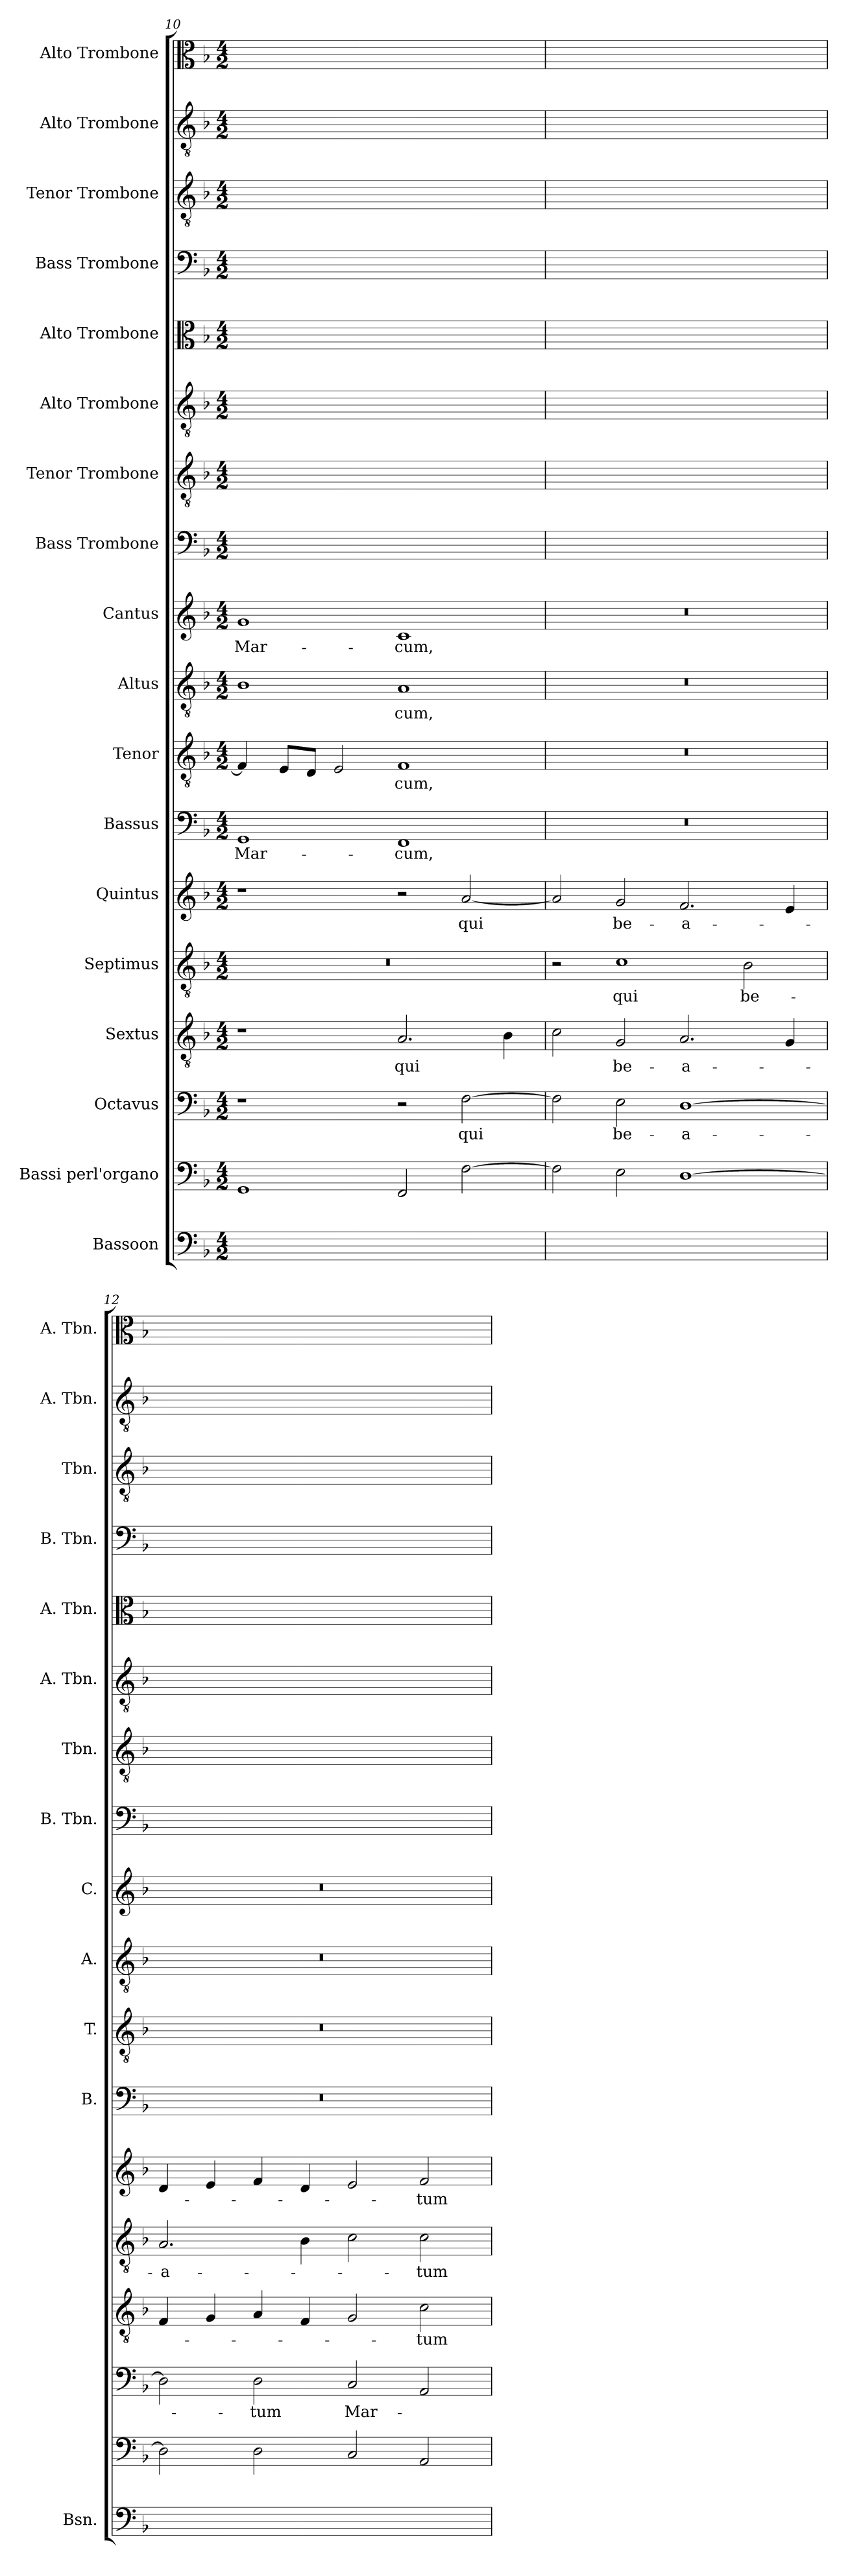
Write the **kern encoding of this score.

**kern	**kern	**kern	**text	**kern	**text	**kern	**text	**kern	**text	**kern	**text	**kern	**text	**kern	**text	**kern	**text	**kern	**text	**kern	**text	**kern	**text	**kern	**text	**kern	**text	**kern	**text	**kern	**text	**kern	**text
*part18	*part17	*part16	*part16	*part15	*part15	*part14	*part14	*part13	*part13	*part12	*part12	*part11	*part11	*part10	*part10	*part9	*part9	*part8	*part8	*part7	*part7	*part6	*part6	*part5	*part5	*part4	*part4	*part3	*part3	*part2	*part2	*part1	*part1
*staff18	*staff17	*staff16	*staff16	*staff15	*staff15	*staff14	*staff14	*staff13	*staff13	*staff12	*staff12	*staff11	*staff11	*staff10	*staff10	*staff9	*staff9	*staff8	*staff8	*staff7	*staff7	*staff6	*staff6	*staff5	*staff5	*staff4	*staff4	*staff3	*staff3	*staff2	*staff2	*staff1	*staff1
*I"Bassoon	*I"Bassi perl'organo	*I"Octavus	*	*I"Sextus	*	*I"Septimus	*	*I"Quintus	*	*I"Bassus	*	*I"Tenor	*	*I"Altus	*	*I"Cantus	*	*I"Bass Trombone	*	*I"Tenor Trombone	*	*I"Alto Trombone	*	*I"Alto Trombone	*	*I"Bass Trombone	*	*I"Tenor Trombone	*	*I"Alto Trombone	*	*I"Alto Trombone	*
*I'Bsn.	*	*	*	*	*	*	*	*	*	*I'B.	*	*I'T.	*	*I'A.	*	*I'C.	*	*I'B. Tbn.	*	*I'Tbn.	*	*I'A. Tbn.	*	*I'A. Tbn.	*	*I'B. Tbn.	*	*I'Tbn.	*	*I'A. Tbn.	*	*I'A. Tbn.	*
*clefF4	*clefF4	*clefF4	*	*clefGv2	*	*clefGv2	*	*clefG2	*	*clefF4	*	*clefGv2	*	*clefGv2	*	*clefG2	*	*clefF4	*	*clefGv2	*	*clefGv2	*	*clefC3	*	*clefF4	*	*clefGv2	*	*clefGv2	*	*clefC3	*
*	*	*	*	*ITrd7c12	*	*ITrd7c12	*	*	*	*	*	*ITrd7c12	*	*ITrd7c12	*	*	*	*	*	*	*	*	*	*	*	*	*	*	*	*	*	*	*
*k[b-]	*k[b-]	*k[b-]	*	*k[b-]	*	*k[b-]	*	*k[b-]	*	*k[b-]	*	*k[b-]	*	*k[b-]	*	*k[b-]	*	*k[b-]	*	*k[b-]	*	*k[b-]	*	*k[b-]	*	*k[b-]	*	*k[b-]	*	*k[b-]	*	*k[b-]	*
*d:	*d:	*d:	*	*d:	*	*d:	*	*d:	*	*d:	*	*d:	*	*d:	*	*d:	*	*d:	*	*d:	*	*d:	*	*d:	*	*d:	*	*d:	*	*d:	*	*d:	*
*M4/2	*M4/2	*M4/2	*	*M4/2	*	*M4/2	*	*M4/2	*	*M4/2	*	*M4/2	*	*M4/2	*	*M4/2	*	*M4/2	*	*M4/2	*	*M4/2	*	*M4/2	*	*M4/2	*	*M4/2	*	*M4/2	*	*M4/2	*
=10	=10	=10	=10	=10	=10	=10	=10	=10	=10	=10	=10	=10	=10	=10	=10	=10	=10	=10	=10	=10	=10	=10	=10	=10	=10	=10	=10	=10	=10	=10	=10	=10	=10
!	!	!	!	!	!	!LO:N:vis=1	!	!	!	!	!LO:LY:b	!	!	!	!	!	!LO:LY:b	!	!	!	!	!	!	!	!	!	!	!	!	!	!	!	!
1GGyy	1GG	1r	.	1r	.	0r	.	1r	.	1GG	Mar-	4FF/]	.	1BB-	.	1g	Mar-	1ryy	.	1ryy	.	0ryy	.	1ryy	.	1GGyy	Mar-	4FF/yy]	.	1BB-yy	.	1gyy	Mar-
.	.	.	.	.	.	.	.	.	.	.	.	8EE/L	.	.	.	.	.	.	.	.	.	.	.	.	.	.	.	8EE/Lyy	.	.	.	.	.
.	.	.	.	.	.	.	.	.	.	.	.	8DD/J	.	.	.	.	.	.	.	.	.	.	.	.	.	.	.	8DD/Jyy	.	.	.	.	.
.	.	.	.	.	.	.	.	.	.	.	.	2EE/	.	.	.	.	.	.	.	.	.	.	.	.	.	.	.	2EE/yy	.	.	.	.	.
!	!	!	!	!	!LO:LY:b	!	!	!	!	!	!LO:LY:b	!	!LO:LY:b	!	!LO:LY:b	!	!LO:LY:b	!	!	!	!	!	!	!	!	!	!	!	!	!	!	!	!
2FF/yy	2FF/	2r	.	2.AA/	qui	.	.	2r	.	1FF	-cum,	1FF	-cum,	1AA	-cum,	1c	-cum,	2ryy	.	2.AA/yy	qui	.	.	2ryy	.	1FFyy	-cum,	1FFyy	-cum,	1AAyy	-cum,	1cyy	-cum,
!	!	!	!LO:LY:b	!	!	!	!	!	!LO:LY:b	!	!	!	!	!	!	!	!	!	!	!	!	!	!	!	!	!	!	!	!	!	!	!	!
[>2F\yy	[>2F\	[>2F\	qui	.	.	.	.	[<2a/	qui	.	.	.	.	.	.	.	.	[>2F\yy	qui	.	.	.	.	[>2a\yy	qui	.	.	.	.	.	.	.	.
.	.	.	.	4BB-\	.	.	.	.	.	.	.	.	.	.	.	.	.	.	.	4BB-/yy	.	.	.	.	.	.	.	.	.	.	.	.	.
=11	=11	=11	=11	=11	=11	=11	=11	=11	=11	=11	=11	=11	=11	=11	=11	=11	=11	=11	=11	=11	=11	=11	=11	=11	=11	=11	=11	=11	=11	=11	=11	=11	=11
!	!	!	!	!	!	!	!	!	!	!LO:N:vis=1	!	!LO:N:vis=1	!	!LO:N:vis=1	!	!LO:N:vis=1	!	!	!	!	!	!	!	!	!	!	!	!	!	!	!	!	!
2F\yy]	2F\]	2F\]	.	2C\	.	2r	.	2a/]	.	0r	.	0r	.	0r	.	0r	.	2F\yy]	.	2C/yy	.	2ryy	.	2a\yy]	.	0ryy	.	0ryy	.	0ryy	.	0ryy	.
!	!	!	!LO:LY:b	!	!LO:LY:b	!	!LO:LY:b	!	!LO:LY:b	!	!	!	!	!	!	!	!	!	!	!	!	!	!	!	!	!	!	!	!	!	!	!	!
2E\yy	2E\	2E\	be-	2GG/	be-	1C	qui	2g/	be-	.	.	.	.	.	.	.	.	2E\yy	be-	2GG/yy	be-	1Cyy	qui	2g\yy	be-	.	.	.	.	.	.	.	.
!	!	!	!LO:LY:b	!	!LO:LY:b	!	!	!	!LO:LY:b	!	!	!	!	!	!	!	!	!	!	!	!	!	!	!	!	!	!	!	!	!	!	!	!
[>1Dyy	[>1D	[>1D	-a-	2.AA/	-a-	.	.	2.f/	-a-	.	.	.	.	.	.	.	.	[>1Dyy	-a-	2.AA/yy	-a-	.	.	2.f\yy	-a-	.	.	.	.	.	.	.	.
!	!	!	!	!	!	!	!LO:LY:b	!	!	!	!	!	!	!	!	!	!	!	!	!	!	!	!	!	!	!	!	!	!	!	!	!	!
.	.	.	.	.	.	2BB-\	be-	.	.	.	.	.	.	.	.	.	.	.	.	.	.	2BB-/yy	be-	.	.	.	.	.	.	.	.	.	.
.	.	.	.	4GG/	.	.	.	4e/	.	.	.	.	.	.	.	.	.	.	.	4GG/yy	.	.	.	4e\yy	.	.	.	.	.	.	.	.	.
=12	=12	=12	=12	=12	=12	=12	=12	=12	=12	=12	=12	=12	=12	=12	=12	=12	=12	=12	=12	=12	=12	=12	=12	=12	=12	=12	=12	=12	=12	=12	=12	=12	=12
!	!	!	!	!	!	!	!LO:LY:b	!	!	!LO:N:vis=1	!	!LO:N:vis=1	!	!LO:N:vis=1	!	!LO:N:vis=1	!	!	!	!	!	!	!	!	!	!	!	!	!	!	!	!	!
2D\yy]	2D\]	2D\]	.	4FF/	.	2.AA/	-a-	4d/	.	0r	.	0r	.	0r	.	0r	.	2D\yy]	.	4FF/yy	.	2.AA/yy	-a-	4d\yy	.	0ryy	.	0ryy	.	0ryy	.	0ryy	.
.	.	.	.	4GG/	.	.	.	4e/	.	.	.	.	.	.	.	.	.	.	.	4GG/yy	.	.	.	4e\yy	.	.	.	.	.	.	.	.	.
!	!	!	!LO:LY:b	!	!	!	!	!	!	!	!	!	!	!	!	!	!	!	!	!	!	!	!	!	!	!	!	!	!	!	!	!	!
2D\yy	2D\	2D\	-tum	4AA/	.	.	.	4f/	.	.	.	.	.	.	.	.	.	2D\yy	-tum	4AA/yy	.	.	.	4f\yy	.	.	.	.	.	.	.	.	.
.	.	.	.	4FF/	.	4BB-\	.	4d/	.	.	.	.	.	.	.	.	.	.	.	4FF/yy	.	4BB-/yy	.	4d\yy	.	.	.	.	.	.	.	.	.
!	!	!	!LO:LY:b	!	!	!	!	!	!	!	!	!	!	!	!	!	!	!	!	!	!	!	!	!	!	!	!	!	!	!	!	!	!
2C/yy	2C/	2C/	Mar-	2GG/	.	2C\	.	2e/	.	.	.	.	.	.	.	.	.	2C/yy	Mar-	2GG/yy	.	2C/yy	.	2e\yy	.	.	.	.	.	.	.	.	.
!	!	!	!	!	!LO:LY:b	!	!LO:LY:b	!	!LO:LY:b	!	!	!	!	!	!	!	!	!	!	!	!	!	!	!	!	!	!	!	!	!	!	!	!
2AA/yy	2AA/	2AA/	.	2C\	-tum	2C\	-tum	2f/	-tum	.	.	.	.	.	.	.	.	2AA/yy	.	2C/yy	-tum	2C/yy	-tum	2f\yy	-tum	.	.	.	.	.	.	.	.
=	=	=	=	=	=	=	=	=	=	=	=	=	=	=	=	=	=	=	=	=	=	=	=	=	=	=	=	=	=	=	=	=	=
*-	*-	*-	*-	*-	*-	*-	*-	*-	*-	*-	*-	*-	*-	*-	*-	*-	*-	*-	*-	*-	*-	*-	*-	*-	*-	*-	*-	*-	*-	*-	*-	*-	*-
